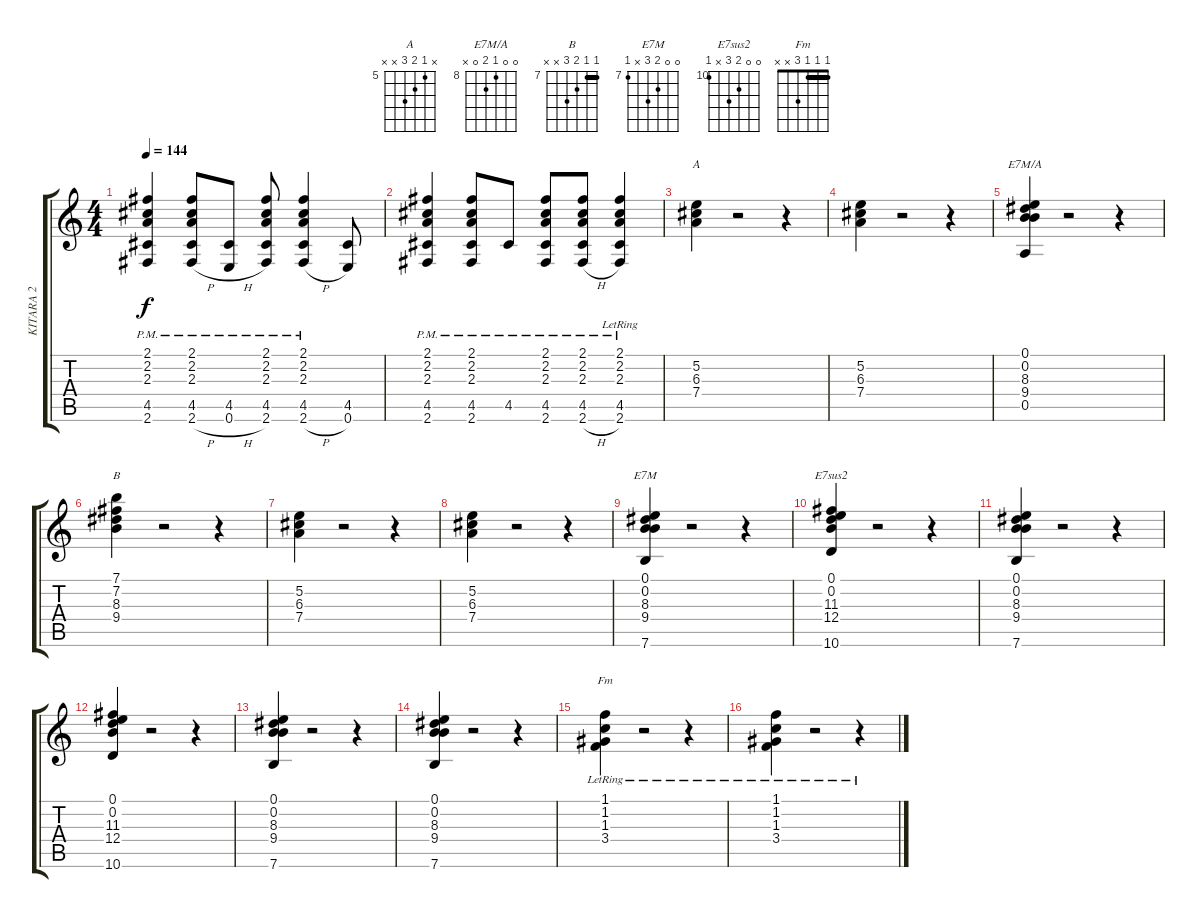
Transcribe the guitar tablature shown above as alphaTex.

\track ("KITARA 2" "KITARA 2") {instrument electricguitarclean}
\staff {score tabs}
\tuning (E4 B3 G3 D3 A2 E2) {hide}
\chord ("A" x 5 6 7 x x) {firstfret 5}
\chord ("E7M/A" 0 0 8 9 0 x) {firstfret 8}
\chord ("B" 7 7 8 9 x x) {firstfret 7 barre 7}
\chord ("E7M" 0 0 8 9 x 7) {firstfret 7}
\chord ("E7sus2" 0 0 11 12 x 10) {firstfret 10}
\chord ("Fm" 1 1 1 3 x x) {barre 1}
\ts (4 4)
\tempo 144
\clef g2
\ks c
(2.1{pm} 2.2{pm} 2.3{pm} 4.5{pm} 2.6{pm}).4{dy f} (2.1{pm} 2.2{pm} 2.3{pm} 4.5{pm} 2.6{h pm}).8 (4.5 0.6{h pm}).8 (2.1{pm} 2.2{pm} 2.3{pm} 4.5{pm} 2.6{pm}).8 (2.1{pm} 2.2{pm} 2.3{pm} 4.5{pm} 2.6{h pm}).4 (4.5 0.6).8 |
(2.1{pm} 2.2{pm} 2.3{pm} 4.5{pm} 2.6{pm}).4 (2.1{pm} 2.2{pm} 2.3{pm} 4.5{pm} 2.6{pm}).8 4.5{pm}.8 (2.1{pm} 2.2{pm} 2.3{pm} 4.5{pm} 2.6{pm}).8 (2.1{pm} 2.2{pm} 2.3{pm} 4.5{pm} 2.6{h pm}).8 (2.1{pm lr} 2.2{pm lr} 2.3{pm lr} 4.5{pm lr} 2.6{pm lr}).4 |
(5.2 6.3 7.4).4{ch "A"} r.2 r.4 |
(5.2 6.3 7.4).4 r.2 r.4 |
(0.1 0.2 8.3 9.4 0.5).4{ch "E7M/A"} r.2 r.4 |
(7.1 7.2 8.3 9.4).4{ch "B"} r.2 r.4 |
(5.2 6.3 7.4).4 r.2 r.4 |
(5.2 6.3 7.4).4 r.2 r.4 |
(0.1 0.2 8.3 9.4 7.6).4{ch "E7M"} r.2 r.4 |
(0.1 0.2 11.3 12.4 10.6).4{ch "E7sus2"} r.2 r.4 |
(0.1 0.2 8.3 9.4 7.6).4 r.2 r.4 |
(0.1 0.2 11.3 12.4 10.6).4 r.2 r.4 |
(0.1 0.2 8.3 9.4 7.6).4 r.2 r.4 |
(0.1 0.2 8.3 9.4 7.6).4 r.2 r.4 |
(1.1 1.2 1.3 3.4{lr}).4{ch "Fm"} r.2 r.4 |
(1.1 1.2 1.3 3.4{lr}).4 r.2 r.4
